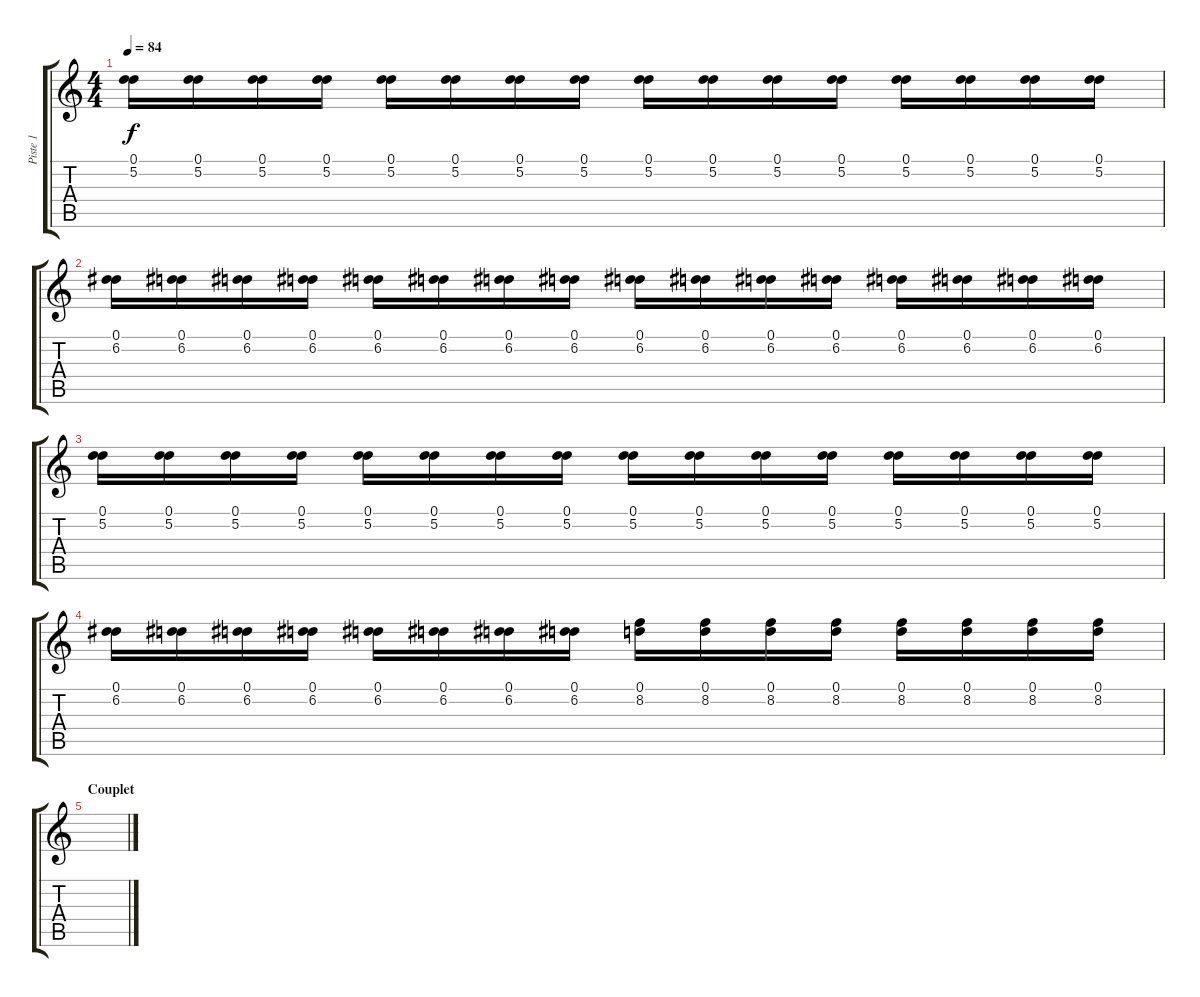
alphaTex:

\track ("Piste 1" "Piste 1") {instrument overdrivenguitar}
\staff {score tabs}
\tuning (D4 A3 F3 C3 G2 C2) {hide}
\ts (4 4)
\tempo 84
\clef g2
\ks c
(0.1 5.2).16{dy f} (0.1 5.2).16 (0.1 5.2).16 (0.1 5.2).16 (0.1 5.2).16 (0.1 5.2).16 (0.1 5.2).16 (0.1 5.2).16 (0.1 5.2).16 (0.1 5.2).16 (0.1 5.2).16 (0.1 5.2).16 (0.1 5.2).16 (0.1 5.2).16 (0.1 5.2).16 (0.1 5.2).16 |
(0.1 6.2).16 (0.1 6.2).16 (0.1 6.2).16 (0.1 6.2).16 (0.1 6.2).16 (0.1 6.2).16 (0.1 6.2).16 (0.1 6.2).16 (0.1 6.2).16 (0.1 6.2).16 (0.1 6.2).16 (0.1 6.2).16 (0.1 6.2).16 (0.1 6.2).16 (0.1 6.2).16 (0.1 6.2).16 |
(0.1 5.2).16 (0.1 5.2).16 (0.1 5.2).16 (0.1 5.2).16 (0.1 5.2).16 (0.1 5.2).16 (0.1 5.2).16 (0.1 5.2).16 (0.1 5.2).16 (0.1 5.2).16 (0.1 5.2).16 (0.1 5.2).16 (0.1 5.2).16 (0.1 5.2).16 (0.1 5.2).16 (0.1 5.2).16 |
(0.1 6.2).16 (0.1 6.2).16 (0.1 6.2).16 (0.1 6.2).16 (0.1 6.2).16 (0.1 6.2).16 (0.1 6.2).16 (0.1 6.2).16 (0.1 8.2).16 (0.1 8.2).16 (0.1 8.2).16 (0.1 8.2).16 (0.1 8.2).16 (0.1 8.2).16 (0.1 8.2).16 (0.1 8.2).16 |
\section ("" "Couplet")
